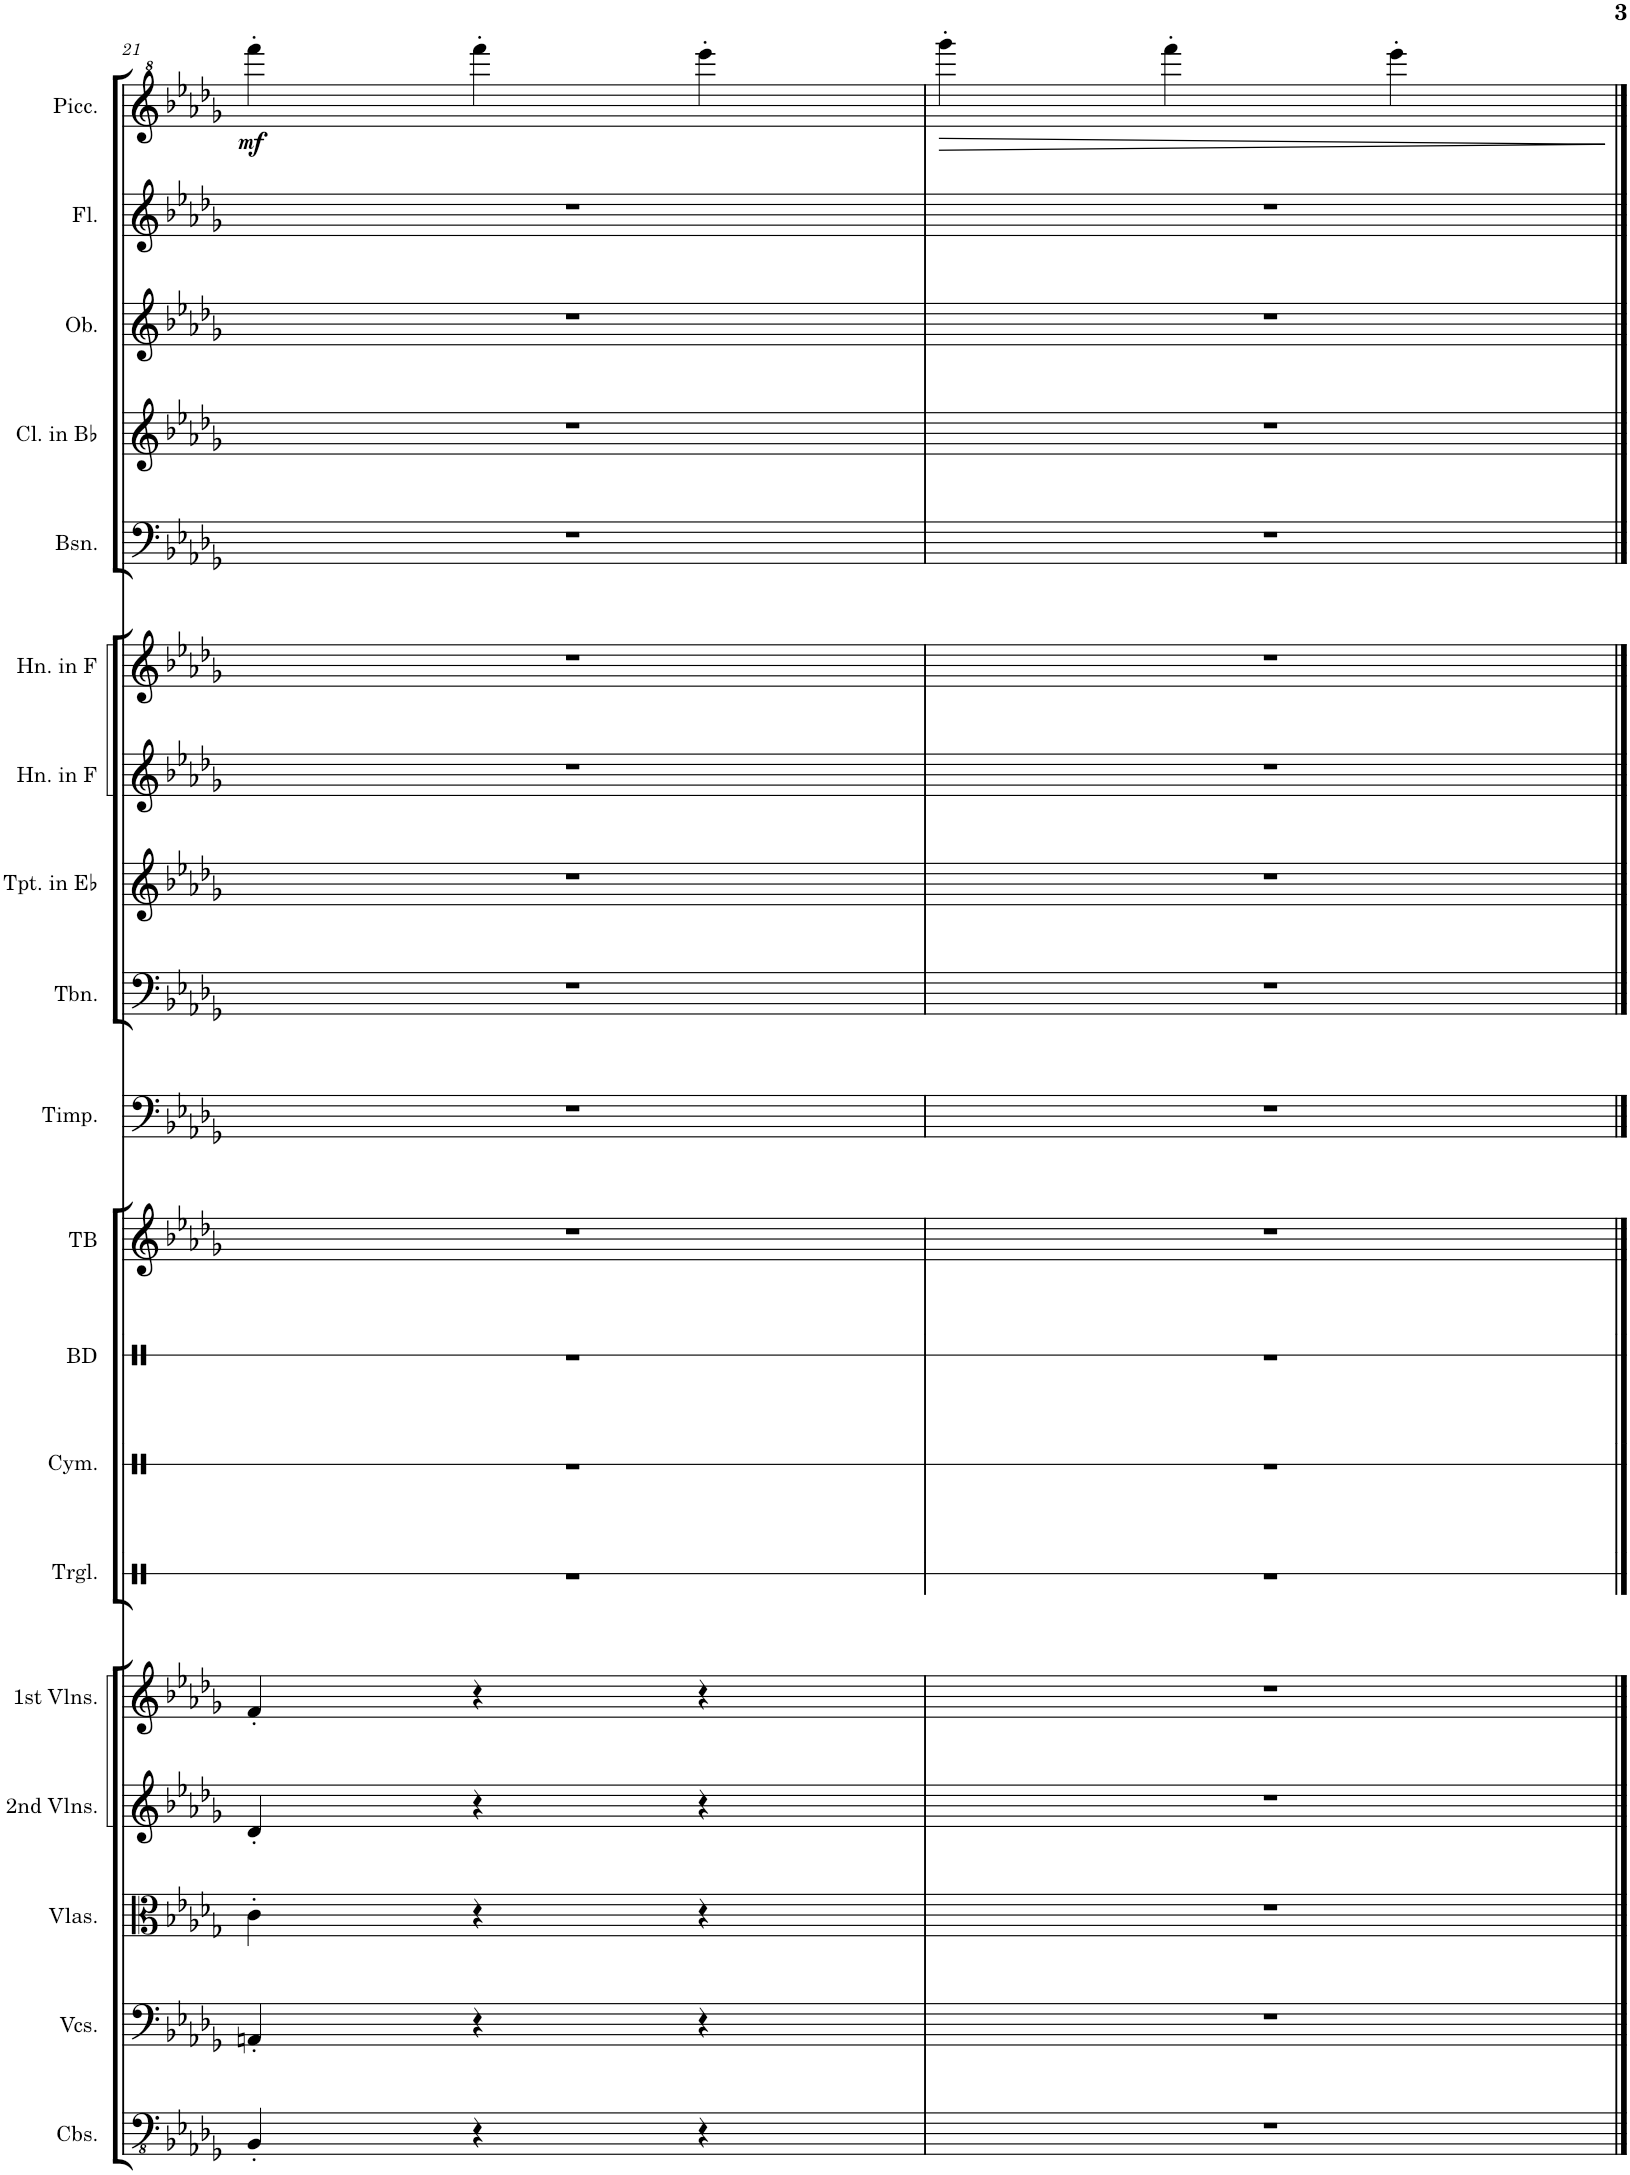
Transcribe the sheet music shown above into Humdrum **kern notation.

**kern	**kern	**kern	**kern	**kern	**kern	**kern	**kern	**kern	**kern	**kern	**kern	**kern	**kern	**kern	**kern	**kern	**kern	**kern	**dynam
*part19	*part18	*part17	*part16	*part15	*part14	*part13	*part12	*part11	*part10	*part9	*part8	*part7	*part6	*part5	*part4	*part3	*part2	*part1	*part1
*staff19	*staff18	*staff17	*staff16	*staff15	*staff14	*staff13	*staff12	*staff11	*staff10	*staff9	*staff8	*staff7	*staff6	*staff5	*staff4	*staff3	*staff2	*staff1	*staff1
*I"Contrabasses	*I"Violoncellos	*I"Violas	*I"2nd Violins	*I"1st Violins	*I"Triangle	*I"Cymbals	*I"Bass Drum	*I"Tubular Bells	*I"Timpani in Db and Ab	*I"Trombones I. II.	*I"Trumpets I. II. in Eb	*I"Horns I. II. in F	*I"Horns I. II. in F	*I"Bassoons I. II.	*I"Clarinets I. II. in Bb	*I"Oboes I. II.	*I"Flutes I. II.	*I"Piccolo	*
*I'Cbs.	*I'Vcs.	*I'Vlas.	*I'2nd Vlns.	*I'1st Vlns.	*I'Trgl.	*I'Cym.	*I'BD	*I'TB	*I'Timp.	*I'Tbn.	*I'Tpt. in Eb	*I'Hn. in F	*I'Hn. in F	*I'Bsn.	*I'Cl. in Bb	*I'Ob.	*I'Fl.	*I'Picc.	*
!!LO:PB:g=z
*clefFv4	*clefF4	*clefC3	*clefG2	*clefG2	*clefX	*clefX	*clefX	*clefG2	*clefF4	*clefF4	*clefG2	*clefG2	*clefG2	*clefF4	*clefG2	*clefG2	*clefG2	*clefG^2	*
*	*	*	*	*	*	*	*	*	*	*	*Trd1c2	*Trd4c7	*Trd4c7	*	*Trd1c2	*	*	*Trd-7c-12	*
*k[b-e-a-d-g-]	*k[b-e-a-d-g-]	*k[b-e-a-d-g-]	*k[b-e-a-d-g-]	*k[b-e-a-d-g-]	*k[]	*k[]	*k[]	*k[b-e-a-d-g-]	*k[b-e-a-d-g-]	*k[b-e-a-d-g-]	*k[b-e-a-d-g-]	*k[b-e-a-d-g-]	*k[b-e-a-d-g-]	*k[b-e-a-d-g-]	*k[b-e-a-d-g-]	*k[b-e-a-d-g-]	*k[b-e-a-d-g-]	*k[b-e-a-d-g-]	*
*M3/4	*M3/4	*M3/4	*M3/4	*M3/4	*M3/4	*M3/4	*M3/4	*M3/4	*M3/4	*M3/4	*M3/4	*M3/4	*M3/4	*M3/4	*M3/4	*M3/4	*M3/4	*M3/4	*
=21	=21	=21	=21	=21	=21	=21	=21	=21	=21	=21	=21	=21	=21	=21	=21	=21	=21	=21	=21
!	!	!	!	!	!	!	!	!	!	!	!	!	!	!	!	!	!	!	!LO:DY:b
4BBB-'/	4AAn'/	4c'\	4d-'/	4f'/	2.r	2.r	2.r	2.r	2.r	2.r	2.r	2.r	2.r	2.r	2.r	2.r	2.r	4ffff'\	mf
4r	4r	4r	4r	4r	.	.	.	.	.	.	.	.	.	.	.	.	.	4ffff'\	.
4r	4r	4r	4r	4r	.	.	.	.	.	.	.	.	.	.	.	.	.	4eeee-'\	.
=22	=22	=22	=22	=22	=22	=22	=22	=22	=22	=22	=22	=22	=22	=22	=22	=22	=22	=22	=22
!	!	!	!	!	!	!	!	!	!	!	!	!	!	!	!	!	!	!	!LO:HP:b
2.r	2.r	2.r	2.r	2.r	2.r	2.r	2.r	2.r	2.r	2.r	2.r	2.r	2.r	2.r	2.r	2.r	2.r	4gggg-'\	>
.	.	.	.	.	.	.	.	.	.	.	.	.	.	.	.	.	.	4ffff'\	.
.	.	.	.	.	.	.	.	.	.	.	.	.	.	.	.	.	.	4eeee-'\	.
.	.	.	.	.	.	.	.	.	.	.	.	.	.	.	.	.	.	.	]
==	==	==	==	==	==	==	==	==	==	==	==	==	==	==	==	==	==	==	==
*-	*-	*-	*-	*-	*-	*-	*-	*-	*-	*-	*-	*-	*-	*-	*-	*-	*-	*-	*-
